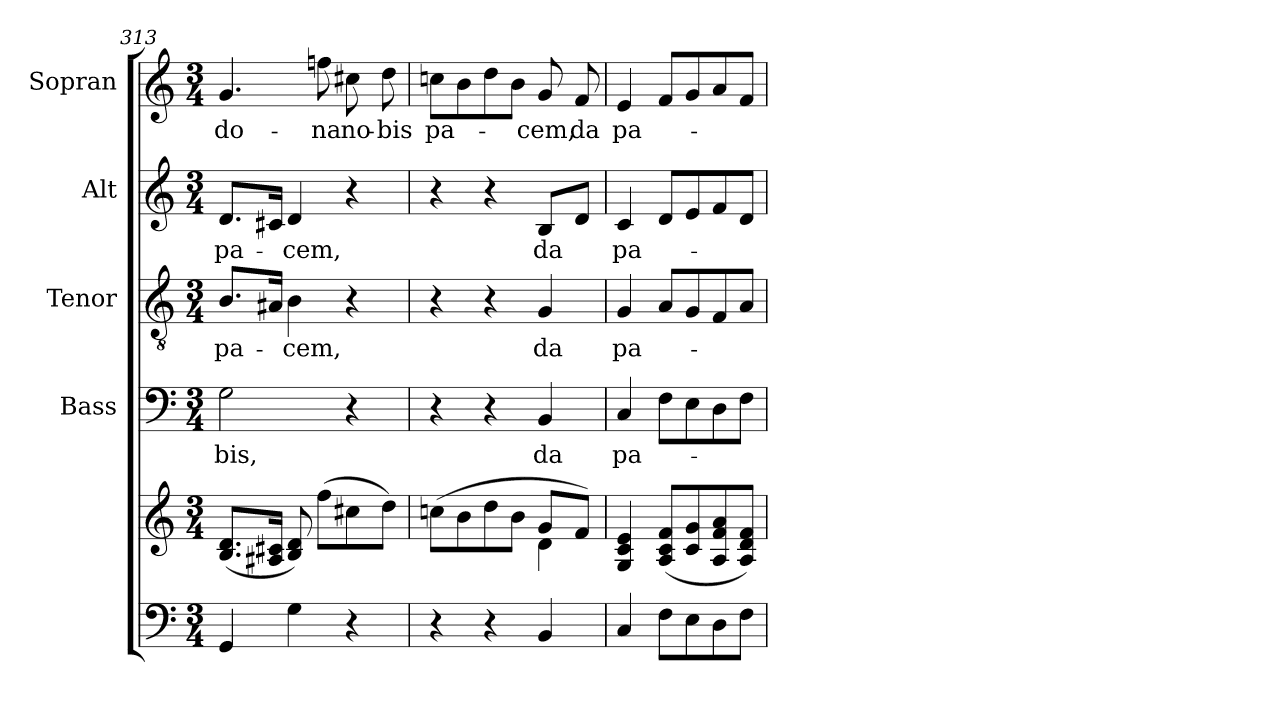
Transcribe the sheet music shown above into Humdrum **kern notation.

**kern	**kern	**kern	**text	**kern	**text	**kern	**text	**kern	**text
*part5	*part5	*part4	*part4	*part3	*part3	*part2	*part2	*part1	*part1
*staff6	*staff5	*staff4	*staff4	*staff3	*staff3	*staff2	*staff2	*staff1	*staff1
*	*	*I"Bass	*	*I"Tenor	*	*I"Alt	*	*I"Sopran	*
*	*	*I'B.	*	*I'T.	*	*I'A.	*	*I'S.	*
*clefF4	*clefG2	*clefF4	*	*clefGv2	*	*clefG2	*	*clefG2	*
*k[]	*k[]	*k[]	*	*k[]	*	*k[]	*	*k[]	*
*C:	*C:	*C:	*	*C:	*	*C:	*	*C:	*
*M3/4	*M3/4	*M3/4	*	*M3/4	*	*M3/4	*	*M3/4	*
=313	=313	=313	=313	=313	=313	=313	=313	=313	=313
!	!	!	!LO:LY:b	!	!LO:LY:b	!	!LO:LY:b	!	!LO:LY:b
4GG/	(<8.B/ 8.d/L	2G\	-bis,	8.B/L	pa-	8.d/L	pa-	4.g/	do-
.	16A#X/ 16c#X/Jk	.	.	16A#X/Jk	.	16c#X/Jk	.	.	.
!	!	!	!	!	!LO:LY:b	!	!LO:LY:b	!	!
4G\	8B/ 8d/)	.	.	4B\	-cem,	4d/	-cem,	.	.
!	!	!	!	!	!	!	!	!	!LO:LY:b
.	(>8ff\L	.	.	.	.	.	.	8ffn\	-na
!	!	!	!	!	!	!	!	!	!LO:LY:b
4r	8cc#X\	4r	.	4r	.	4r	.	8cc#X\	no-
!	!	!	!	!	!	!	!	!	!LO:LY:b
.	8dd\J)	.	.	.	.	.	.	8dd\	-bis
=314	=314	=314	=314	=314	=314	=314	=314	=314	=314
*	*^	*	*	*	*	*	*	*	*
!	!	!	!	!	!	!	!	!	!	!LO:LY:b
4r	(>8ccn\L	2ryy	4r	.	4r	.	4r	.	8ccn\L	pa-
.	8b\	.	.	.	.	.	.	.	8b\	.
4r	8dd\	.	4r	.	4r	.	4r	.	8dd\	.
.	8b\J	.	.	.	.	.	.	.	8b\J	.
!	!	!	!	!LO:LY:b	!	!LO:LY:b	!	!LO:LY:b	!	!LO:LY:b
4BB/	8g/L	4d\	4BB/	da	4G/	da	8B/L	da	8g/	-cem,
!	!	!	!	!	!	!	!	!	!	!LO:LY:b
.	8f/J)	.	.	.	.	.	8d/J	.	8f/	da
*	*v	*v	*	*	*	*	*	*	*	*
=315	=315	=315	=315	=315	=315	=315	=315	=315	=315
!	!	!	!LO:LY:b	!	!LO:LY:b	!	!LO:LY:b	!	!LO:LY:b
4C/	4G/ 4c/ 4e/	4C/	pa-	4G/	pa-	4c/	pa-	4e/	pa-
8F\L	(<8A/ 8c/ 8f/L	8F\L	.	8A/L	.	8d/L	.	8f/L	.
8E\	8c/ 8g/	8E\	.	8G/	.	8e/	.	8g/	.
8D\	8A/ 8f/ 8a/	8D\	.	8F/	.	8f/	.	8a/	.
8F\J	8A/ 8d/ 8f/J)	8F\J	.	8A/J	.	8d/J	.	8f/J	.
=	=	=	=	=	=	=	=	=	=
*-	*-	*-	*-	*-	*-	*-	*-	*-	*-
